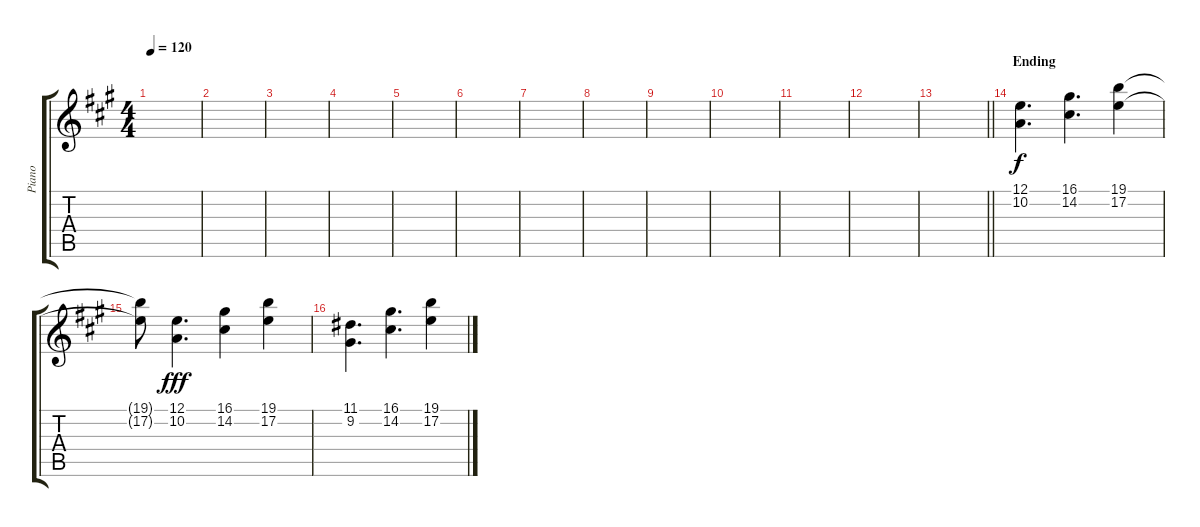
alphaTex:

\track ("Piano" "Piano") {instrument acousticgrandpiano}
\staff {score tabs}
\tuning (E4 B3 G3 D3 A2 E2) {hide}
\ts (4 4)
\tempo 120
\clef g2
\ks a
|
|
|
|
|
|
|
|
|
|
|
|
\barLineRight lightlight
|
\section ("" "Ending")
(12.1 10.2).4{d} (16.1 14.2).4{d} (19.1 17.2).4 |
(19.1{t} 17.2{t}).8{dy f} (12.1 10.2).4{d dy fff} (16.1 14.2).4 (19.1 17.2).4 |
(11.1 9.2).4{d} (16.1 14.2).4{d} (19.1 17.2).4
